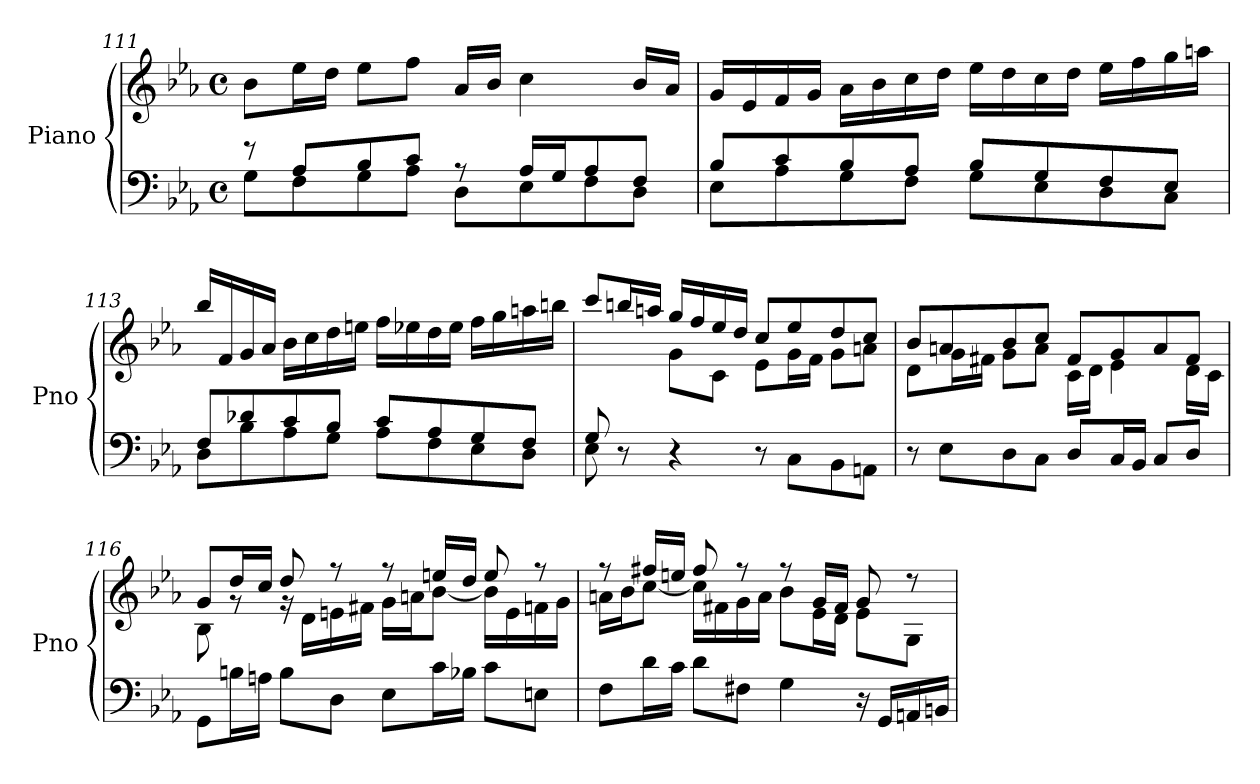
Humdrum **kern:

**kern	**kern
*part1	*part1
*staff2	*staff1
*I"Piano	*
*I'Pno	*
*clefF4	*clefG2
*k[b-e-a-]	*k[b-e-a-]
*E-:	*E-:
*M4/4	*M4/4
*met(c)	*met(c)
=111	=111
*^	*
8re	8G\L	8b-\L
8A-/L	8F\	16ee-\L
.	.	16dd\JJ
8B-/	8G\	8ee-\L
8c/J	8A-\J	8ff\J
8rA	8D\L	16a-/LL
.	.	16b-/JJ
16A-/LL	8E-\	4cc\
16G/J	.	.
8A-/	8F\	.
8F/J	8D\J	16b-/LL
.	.	16a-/JJ
!!LO:PB:g=z
=112	=112	=112
8B-/L	8E-\L	16g/LL
.	.	16e-/
8c/	8A-\	16f/
.	.	16g/JJ
8B-/	8G\	16a-\LL
.	.	16b-\
8A-/J	8F\J	16cc\
.	.	16dd\JJ
8B-/L	8G\L	16ee-\LL
.	.	16dd\
8G/	8E-\	16cc\
.	.	16dd\JJ
8F/	8D\	16ee-\LL
.	.	16ff\
8E-/J	8C\J	16gg\
.	.	16aan\JJ
=113	=113	=113
8F/L	8D\L	16bb-\LL
.	.	16f/
8d-X/	8B-\	16g/
.	.	16a-/JJ
8c/	8A-\	16b-\LL
.	.	16cc\
8B-/J	8G\J	16dd\
.	.	16een\JJ
8c/L	8A-\L	16ff\LL
.	.	16ee-X\
8A-/	8F\	16dd\
.	.	16ee-\JJ
8G/	8E-\	16ff\LL
.	.	16gg\
8F/J	8D\J	16aan\
.	.	16bbn\JJ
=114	=114	=114
*	*	*^
8G/L	8E-\	8ccc/L	8ryy
2..ryy	8r	16bbn/L	16g\L
.	.	16aan/JJ	16f#X\JJ
.	4r	16gg/LL	8g\L
.	.	16ff/	.
.	.	16ee-/	8c\J
.	.	16dd/JJ	.
.	8r	8cc/L	8e-\L
.	8C\L	8ee-/	16g\L
.	.	.	16f#\JJ
.	8BB-\	8dd/	8g\L
.	8AAn\J	8cc/J	8an\J
*v	*v	*	*
!!LO:LB:g=z	!!
=115	=115	=115
8r	8b-/L	8d\L
8E-\L	8an/	16g\L
.	.	16f#X\JJ
8D\	8b-/	8g\L
8C\J	8cc/J	8a\J
8D/L	8f#/L	16c\LL
.	.	16d\JJ
16C/L	8g/	4e-\
16BB-/JJ	.	.
8C/L	8a/	.
8D/J	8f#/J	16d\LL
.	.	16c\JJ
=116	=116	=116
8GG\L	8g/L	8B-\
16Bn\L	16dd/L	8rg
16An\JJ	16cc/JJ	.
8B\L	8dd/	16rg
.	.	16d\LL
8D\J	8rff	16en\
.	.	16f#X\JJ
8E-\L	8rff	16g\LL
.	.	16an\J
16c\L	16een/LL	[8b-\J
16B-X\JJ	16dd/JJ	.
8c\L	8ee/	16b-\LL]
.	.	16e\
8En\J	8rff	16fn\
.	.	16g\JJ
=117	=117	=117
8F\L	8rff	16an\LL
.	.	16b-\J
16d\L	16ff#X/LL	[8cc\J
16c\JJ	16een/JJ	.
8d\L	8ff#/	16cc\LL]
.	.	16f#X\
8F#X\J	8rff	16g\
.	.	16a\JJ
4G\	8rff	8b-\L
.	16g/LL	16e-\L
.	16f#/JJ	16d\JJ
16r	8g/	8e-\L
16GG/LL	.	.
16AAn/	8r	8G\J
16BBn/JJ	.	.
*	*v	*v
=	=
*-	*-
